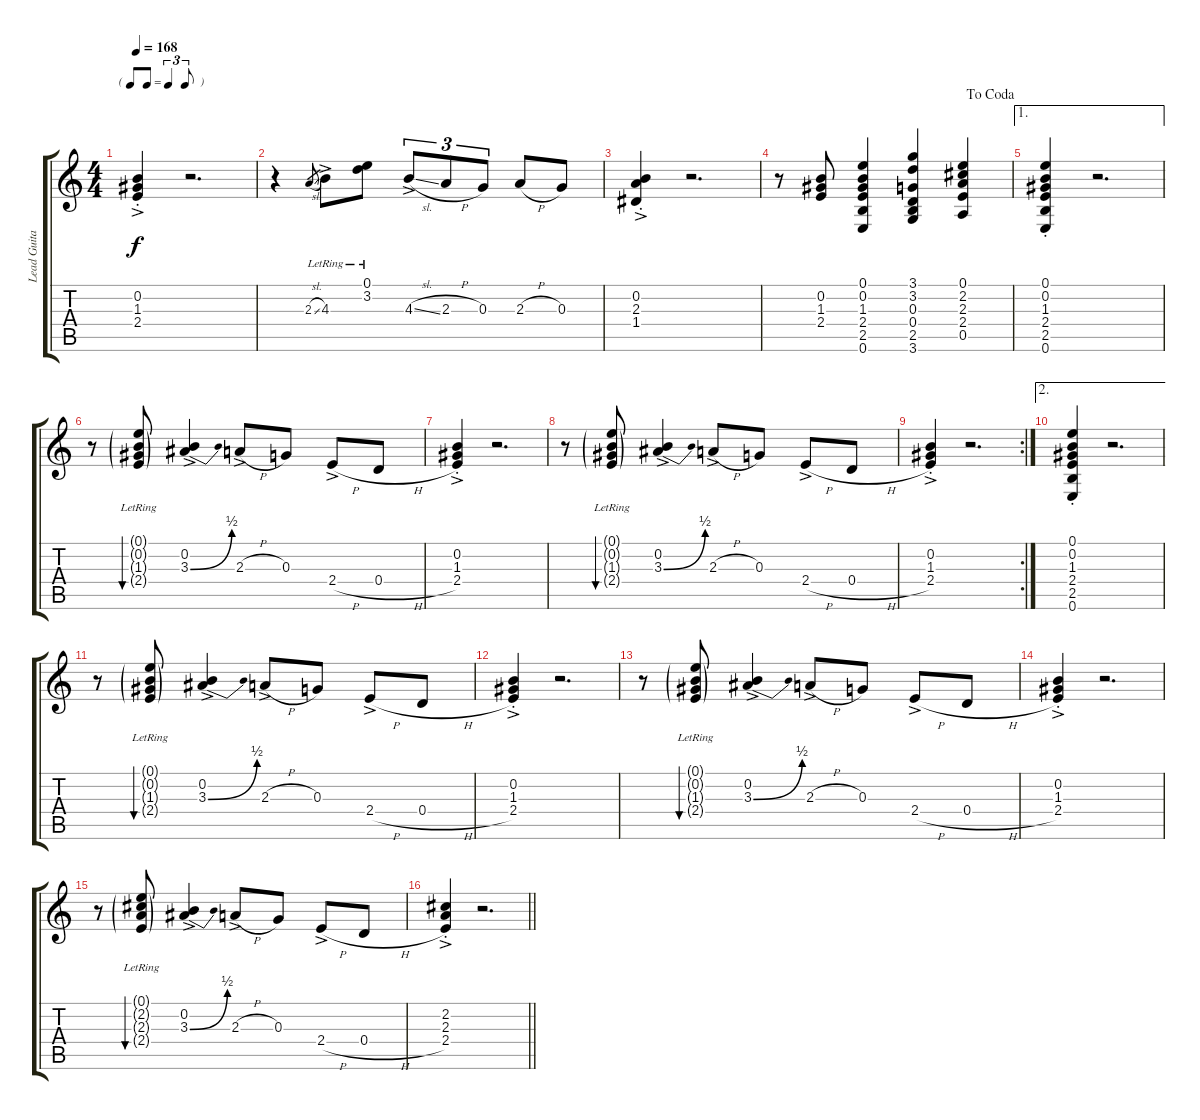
\track ("Lead Guitar" "Lead Guita") {instrument overdrivenguitar}
\staff {score tabs}
\tuning (E4 B3 G3 D3 A2 E2) {hide}
\ts (4 4)
\tf triplet8th
\tempo 168
\clef g2
\ks c
(0.2{st} 1.3{st} 2.4{ac st}).4{dy f} r.2{d} |
r.4 2.3{sl}.8{gr} 4.3{ac lr}.8 (0.1{lr} 3.2{lr}).8 4.3{sl ac}.8{tu (3 2)} 2.3{h}.8{tu (3 2)} 0.3.8{tu (3 2)} 2.3{h}.8 0.3.8 |
(0.2 2.3{ac st} 1.4).4 r.2{d} |
\jump dacoda
r.8 (0.2 1.3 2.4).8 (0.1 0.2 1.3 2.4 2.5 0.6).4 (3.1 3.2 0.3 0.4 2.5 3.6).4 (0.1 2.2 2.3 2.4 0.5).4 |
\ae 1
(0.1{st} 0.2{st} 1.3{st} 2.4{st} 2.5{st} 0.6{st}).4 r.2{d} |
r.8 (0.1{g lr} 0.2{g lr} 1.3{g} 2.4{g}).8{bu 60} (0.2 3.3{be (bend 0 0 60 2) ac}).4 2.3{h ac}.8 0.3.8 2.4{h ac}.8 0.4{h}.8 |
(0.2{st} 1.3{st} 2.4{ac st}).4 r.2{d} |
r.8 (0.1{g} 0.2{g lr} 1.3{g} 2.4{g}).8{bu 60} (0.2 3.3{be (bend 0 0 60 2) ac}).4 2.3{h ac}.8 0.3.8 2.4{h ac}.8 0.4{h}.8 |
\rc 2
(0.2{st} 1.3{st} 2.4{ac st}).4 r.2{d} |
\ae 2
(0.1{st} 0.2{st} 1.3{st} 2.4{st} 2.5{st} 0.6{st}).4 r.2{d} |
r.8 (0.1{g lr} 0.2{g lr} 1.3{g} 2.4{g}).8{bu 60} (0.2 3.3{be (bend 0 0 60 2) ac}).4 2.3{h ac}.8 0.3.8 2.4{h ac}.8 0.4{h}.8 |
(0.2{st} 1.3{st} 2.4{ac st}).4 r.2{d} |
r.8 (0.1{g} 0.2{g lr} 1.3{g} 2.4{g}).8{bu 60} (0.2 3.3{be (bend 0 0 60 2) ac}).4 2.3{h ac}.8 0.3.8 2.4{h ac}.8 0.4{h}.8 |
(0.2{st} 1.3{st} 2.4{ac st}).4 r.2{d} |
r.8 (0.1{g} 2.2{g lr} 2.3{g} 2.4{g}).8{bu 60} (0.2 3.3{be (bend 0 0 60 2) ac}).4 2.3{h ac}.8 0.3.8 2.4{h ac}.8 0.4{h}.8 |
\barLineRight lightlight
(2.2{st} 2.3{st} 2.4{ac st}).4 r.2{d}
